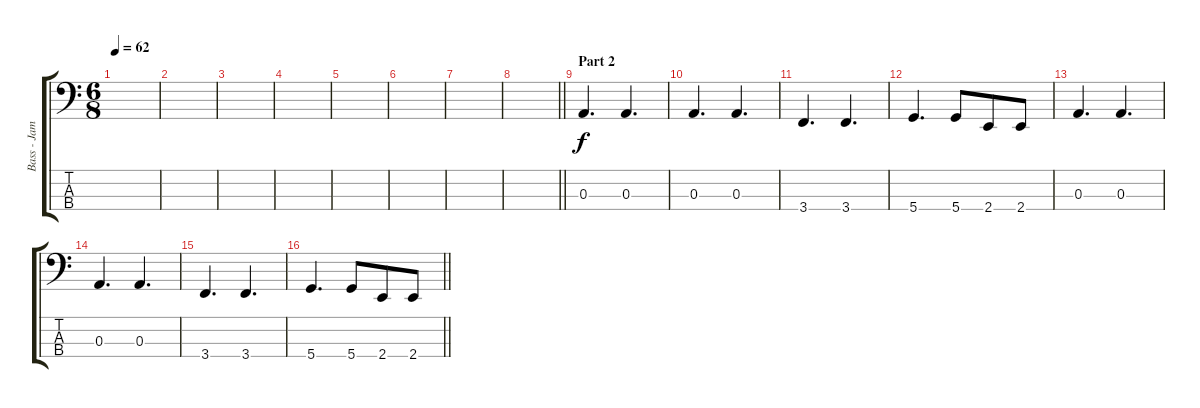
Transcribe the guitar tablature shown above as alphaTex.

\track ("Bass - James Johnston" "Bass - Jam") {instrument electricbassfinger}
\staff {score tabs}
\tuning (G2 D2 A1 D1) {hide}
\ts (6 8)
\tempo 62
\clef f4
\ks c
|
|
|
|
|
|
|
\barLineRight lightlight
|
\section ("" "Part 2")
0.3.4{d} 0.3.4{d} |
0.3.4{d} 0.3.4{d} |
3.4.4{d} 3.4.4{d} |
5.4.4{d} 5.4.8 2.4.8 2.4.8 |
0.3.4{d} 0.3.4{d} |
0.3.4{d} 0.3.4{d} |
3.4.4{d} 3.4.4{d} |
\barLineRight lightlight
5.4.4{d} 5.4.8 2.4.8 2.4.8
